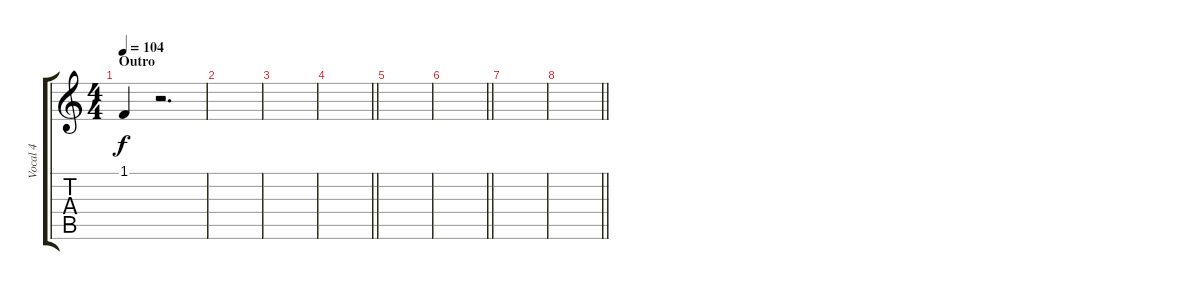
\track ("Vocal 4" "Vocal 4") {instrument lead2sawtooth}
\staff {score tabs}
\tuning (E4 B3 G3 D3 A2 E2) {hide}
\ts (4 4)
\section ("" "Outro")
\tempo 104
\clef g2
\ks c
1.1{t}.4{dy f} r.2{d} |
|
|
\barLineRight lightlight
|
|
\barLineRight lightlight
|
|
\barLineRight lightlight
